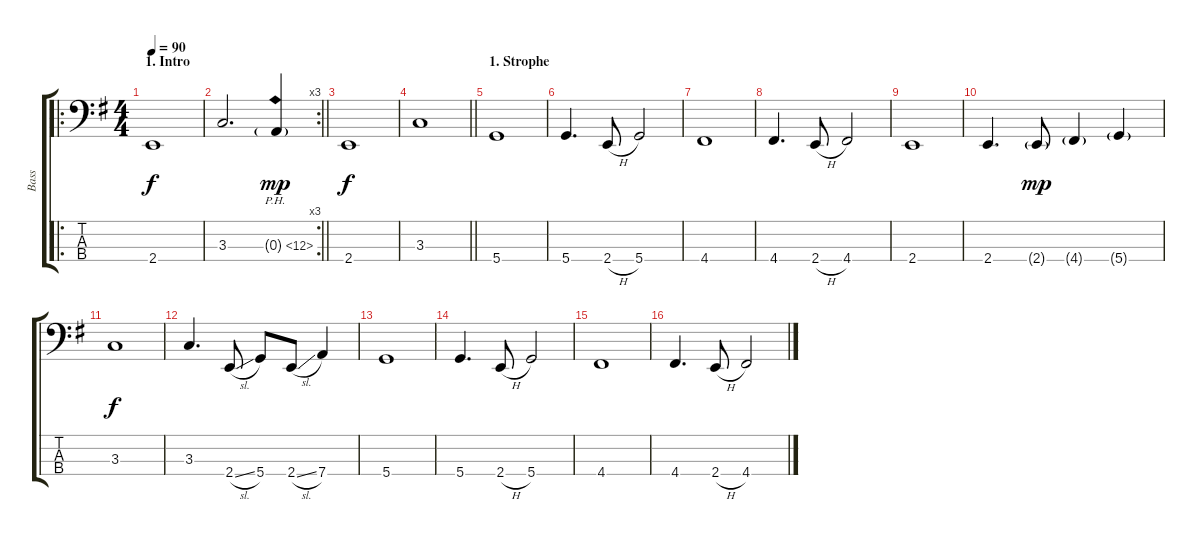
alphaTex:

\track ("Bass" "Bass") {instrument electricbassfinger}
\staff {score tabs}
\tuning (G2 D2 A1 D1) {hide}
\ro
\ts (4 4)
\section ("" "1. Intro")
\tempo 90
\clef f4
\ks g
2.4.1{dy f instrument electricbassfinger} |
\rc 3
\barLineRight lightlight
3.3.2{d} 0.3{ph 12 g}.4{dy mp} |
2.4.1{dy f} |
\barLineRight lightlight
3.3.1 |
\section ("" "1. Strophe")
5.4.1 |
5.4.4{d} 2.4{h}.8 5.4.2 |
4.4.1 |
4.4.4{d} 2.4{h}.8 4.4.2 |
2.4.1 |
2.4.4{d} 2.4{g}.8{dy mp} 4.4{g}.4 5.4{g}.4 |
3.3.1{dy f} |
3.3.4{d} 2.4{sl}.8 5.4.8 2.4{sl}.8 7.4.4 |
5.4.1 |
5.4.4{d} 2.4{h}.8 5.4.2 |
4.4.1 |
4.4.4{d} 2.4{h}.8 4.4.2
